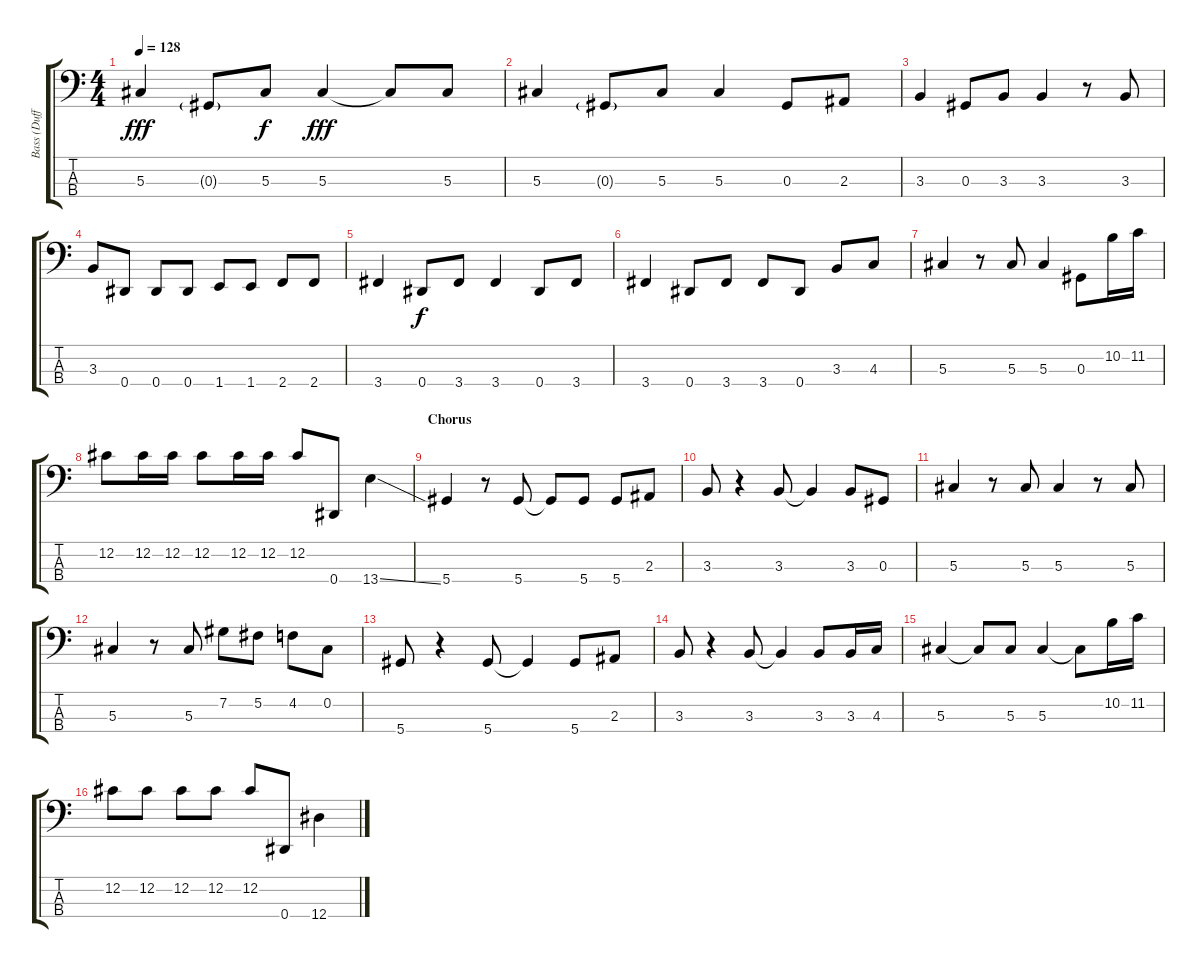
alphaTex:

\track ("Bass (Duff)" "Bass (Duff") {instrument electricbasspick}
\staff {score tabs}
\tuning (Gb2 Db2 Ab1 Eb1) {hide}
\ts (4 4)
\tempo 128
\clef f4
\ks c
5.3.4{dy fff} 0.3{g}.8 5.3.8{dy f} 5.3.4{dy fff} 5.3{t}.8 5.3.8 |
5.3.4 0.3{g}.8 5.3.8 5.3.4 0.3.8 2.3.8 |
3.3.4 0.3.8 3.3.8 3.3.4 r.8 3.3.8 |
3.3.8 0.4.8 0.4.8 0.4.8 1.4.8 1.4.8 2.4.8 2.4.8 |
3.4.4 0.4.8{dy f} 3.4.8 3.4.4 0.4.8 3.4.8 |
3.4.4 0.4.8 3.4.8 3.4.8 0.4.8 3.3.8 4.3.8 |
5.3.4 r.8 5.3.8 5.3.4 0.3.8 10.2.16 11.2.16 |
12.2.8 12.2.16 12.2.16 12.2.8 12.2.16 12.2.16 12.2.8 0.4.8 13.4{ss}.4 |
\section ("" "Chorus")
5.4.4 r.8 5.4.8 5.4{t}.8 5.4.8 5.4.8 2.3.8 |
3.3.8 r.4 3.3.8 3.3{t}.4 3.3.8 0.3.8 |
5.3.4 r.8 5.3.8 5.3.4 r.8 5.3.8 |
5.3.4 r.8 5.3.8 7.2.8 5.2.8 4.2.8 0.2.8 |
5.4.8 r.4 5.4.8 5.4{t}.4 5.4.8 2.3.8 |
3.3.8 r.4 3.3.8 3.3{t}.4 3.3.8 3.3.16 4.3.16 |
5.3.4 5.3{t}.8 5.3.8 5.3.4 5.3{t}.8 10.2.16 11.2.16 |
12.2.8 12.2.8 12.2.8 12.2.8 12.2.8 0.4.8 12.4.4
